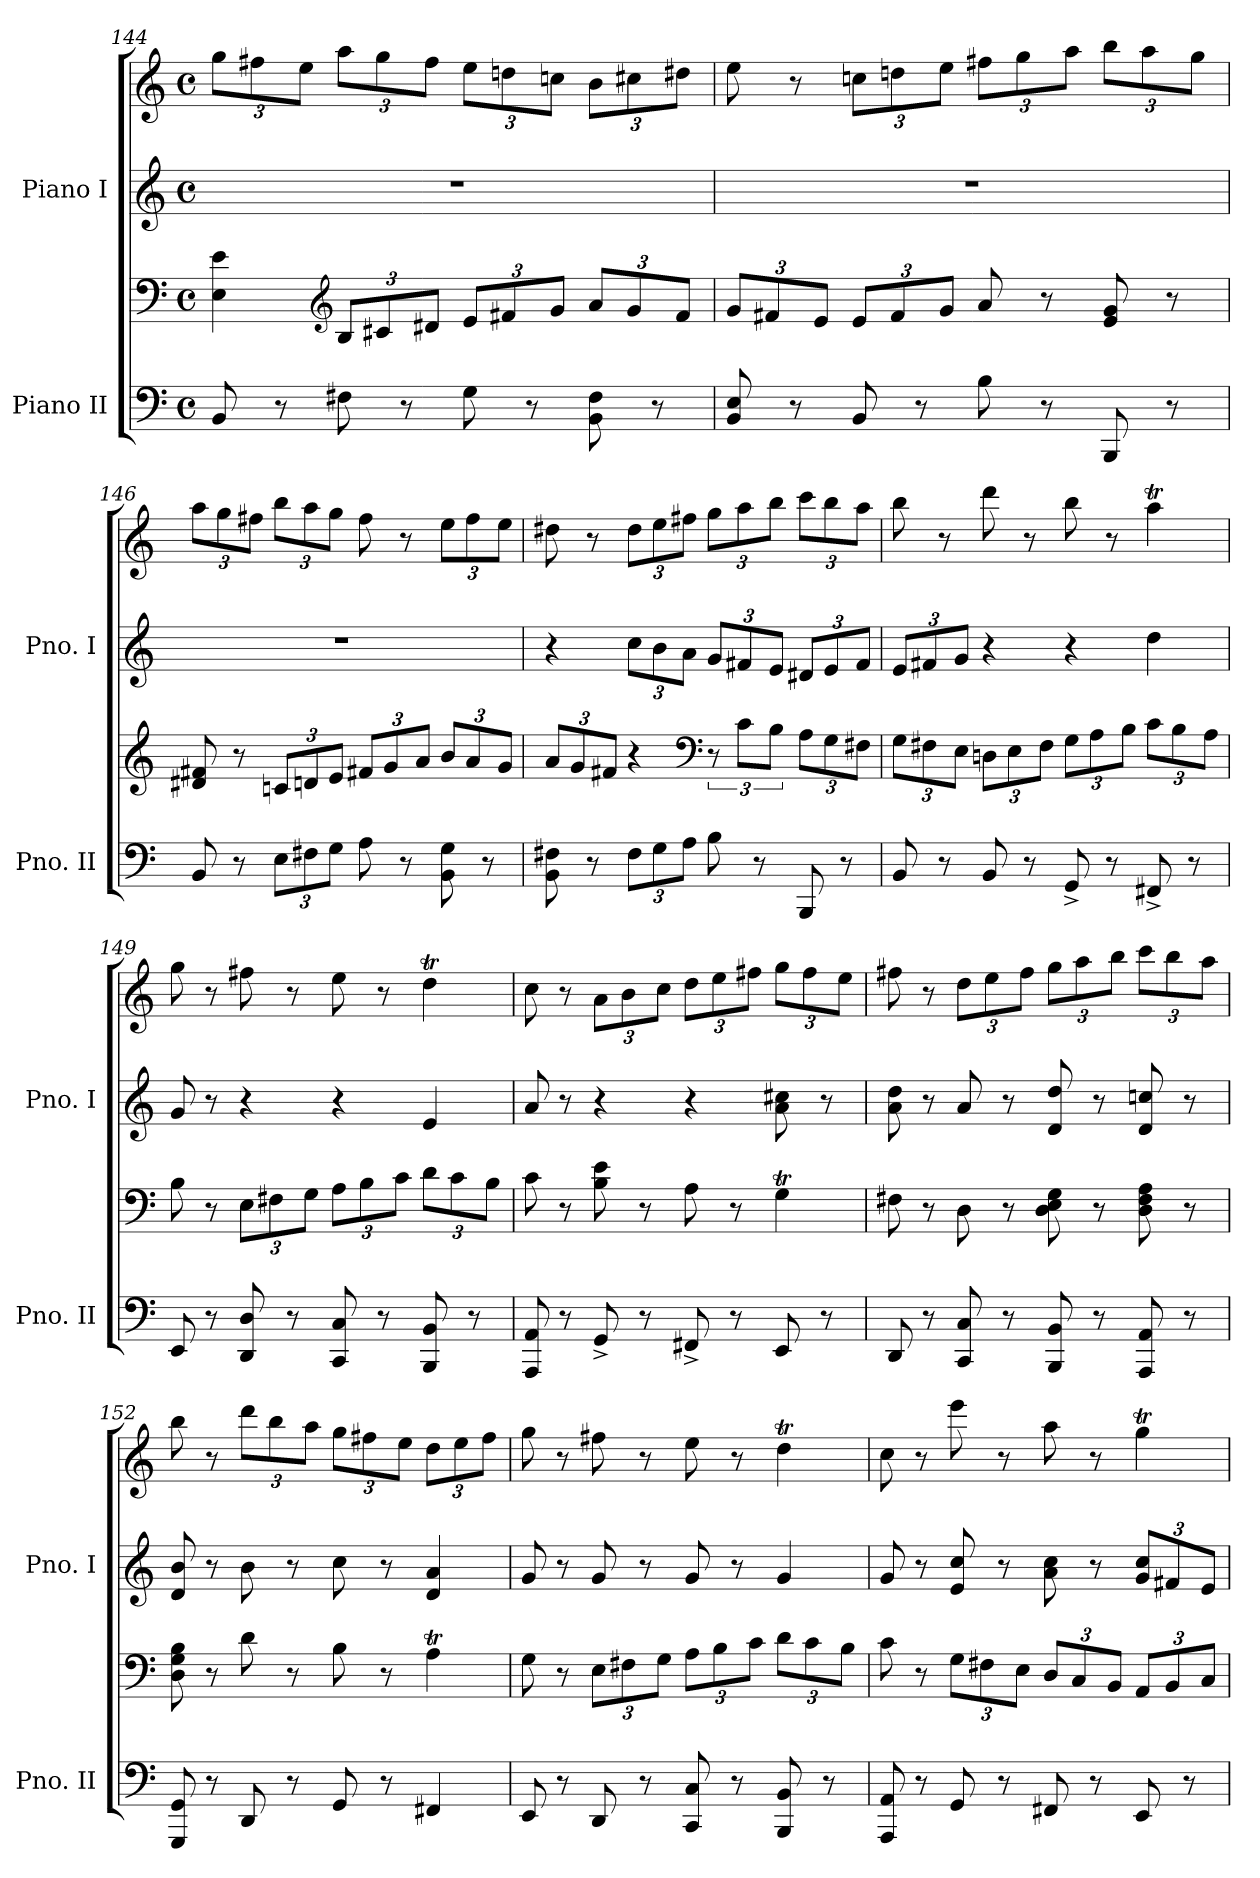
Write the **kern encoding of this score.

**kern	**kern	**kern	**kern
*part2	*part2	*part1	*part1
*staff4	*staff3	*staff2	*staff1
*I"Piano II	*	*I"Piano I	*
*I'Pno. II	*	*I'Pno. I	*
*clefF4	*clefF4	*clefG2	*clefG2
*k[]	*k[]	*k[]	*k[]
*M4/4	*M4/4	*M4/4	*M4/4
*met(c)	*met(c)	*met(c)	*met(c)
*	*	*	*Xbrackettup
=144	=144	=144	=144
8BB/	4E\ 4e\	1r	12gg\L
.	.	.	12ff#X\
8r	.	.	.
.	.	.	12ee\J
*	*clefG2	*	*
*	*Xbrackettup	*	*
8F#X\	12B/L	.	12aa\L
.	12c#X/	.	12gg\
8r	.	.	.
.	12d#X/J	.	12ff#\J
8G\	12e/L	.	12ee\L
.	12f#X/	.	12ddn\
8r	.	.	.
.	12g/J	.	12ccn\J
8BB\ 8F#\	12a/L	.	12b\L
.	12g/	.	12cc#X\
8r	.	.	.
.	12f#/J	.	12dd#X\J
=145	=145	=145	=145
8BB/ 8E/	12g/L	1r	8ee\
.	12f#X/	.	.
8r	.	.	8r
.	12e/J	.	.
8BB/	12e/L	.	12ccn\L
.	12f#/	.	12ddn\
8r	.	.	.
.	12g/J	.	12ee\J
8B\	8a/	.	12ff#X\L
.	.	.	12gg\
8r	8r	.	.
.	.	.	12aa\J
8BBB/	8e/ 8g/	.	12bb\L
.	.	.	12aa\
8r	8r	.	.
.	.	.	12gg\J
!!LO:PB:g=z
=146	=146	=146	=146
8BB/	8d#X/ 8f#X/	1r	12aa\L
.	.	.	12gg\
8r	8r	.	.
.	.	.	12ff#X\J
*Xbrackettup	*	*	*
12E\L	12cn/L	.	12bb\L
12F#X\	12dn/	.	12aa\
12G\J	12e/J	.	12gg\J
8A\	12f#X/L	.	8ff#\
.	12g/	.	.
8r	.	.	8r
.	12a/J	.	.
8BB\ 8G\	12b/L	.	12ee\L
.	12a/	.	12ff#\
8r	.	.	.
.	12g/J	.	12ee\J
=147	=147	=147	=147
8BB\ 8F#X\	12a/L	4r	8dd#X\
.	12g/	.	.
8r	.	.	8r
.	12f#X/J	.	.
*	*	*Xbrackettup	*
12F#\L	4r	12cc\L	12dd#\L
12G\	.	12b\	12ee\
12A\J	.	12a\J	12ff#X\J
*	*clefF4	*	*
*	*brackettup	*	*
8B\	12r	12g/L	12gg\L
.	12c\L	12f#X/	12aa\
8r	.	.	.
.	12B\J	12e/J	12bb\J
*	*Xbrackettup	*	*
8BBB/	12A\L	12d#X/L	12ccc\L
.	12G\	12e/	12bb\
8r	.	.	.
.	12F#X\J	12f#/J	12aa\J
=148	=148	=148	=148
8BB/	12G\L	12e/L	8bb\
.	12F#X\	12f#X/	.
8r	.	.	8r
.	12E\J	12g/J	.
8BB/	12Dn\L	4r	8ddd\
.	12E\	.	.
8r	.	.	8r
.	12F#\J	.	.
8GG^/	12G\L	4r	8bb\
.	12A\	.	.
8r	.	.	8r
.	12B\J	.	.
8FF#X^/	12c\L	4dd\	4aaT\
.	12B\	.	.
8r	.	.	.
.	12A\J	.	.
!!LO:LB:g=z
=149	=149	=149	=149
8EE/	8B\	8g/	8gg\
8r	8r	8r	8r
8DD/ 8D/	12E\L	4r	8ff#X\
.	12F#X\	.	.
8r	.	.	8r
.	12G\J	.	.
8CC/ 8C/	12A\L	4r	8ee\
.	12B\	.	.
8r	.	.	8r
.	12c\J	.	.
8BBB/ 8BB/	12d\L	4e/	4ddT\
.	12c\	.	.
8r	.	.	.
.	12B\J	.	.
=150	=150	=150	=150
8AAA/ 8AA/	8c\	8a/	8cc\
8r	8r	8r	8r
8GG^/	8B\ 8e\	4r	12a\L
.	.	.	12b\
8r	8r	.	.
.	.	.	12cc\J
8FF#X^/	8A\	4r	12dd\L
.	.	.	12ee\
8r	8r	.	.
.	.	.	12ff#X\J
8EE/	4GT\	8a\ 8cc#X\	12gg\L
.	.	.	12ff#\
8r	.	8r	.
.	.	.	12ee\J
=151	=151	=151	=151
8DD/	8F#X\	8a\ 8dd\	8ff#X\
8r	8r	8r	8r
8CC/ 8C/	8D\	8a/	12dd\L
.	.	.	12ee\
8r	8r	8r	.
.	.	.	12ff#\J
8BBB/ 8BB/	8D\ 8E\ 8G\	8d/ 8dd/	12gg\L
.	.	.	12aa\
8r	8r	8r	.
.	.	.	12bb\J
8AAA/ 8AA/	8D\ 8F#\ 8A\	8d/ 8ccn/	12ccc\L
.	.	.	12bb\
8r	8r	8r	.
.	.	.	12aa\J
=152	=152	=152	=152
8GGG/ 8GG/	8D\ 8G\ 8B\	8d/ 8b/	8bb\
8r	8r	8r	8r
8DD/	8d\	8b\	12ddd\L
.	.	.	12bb\
8r	8r	8r	.
.	.	.	12aa\J
8GG/	8B\	8cc\	12gg\L
.	.	.	12ff#X\
8r	8r	8r	.
.	.	.	12ee\J
4FF#X/	4AT\	4d/ 4a/	12dd\L
.	.	.	12ee\
.	.	.	12ff#\J
!!LO:LB:g=z
=153	=153	=153	=153
8EE/	8G\	8g/	8gg\
8r	8r	8r	8r
8DD/	12E\L	8g/	8ff#X\
.	12F#X\	.	.
8r	.	8r	8r
.	12G\J	.	.
8CC/ 8C/	12A\L	8g/	8ee\
.	12B\	.	.
8r	.	8r	8r
.	12c\J	.	.
8BBB/ 8BB/	12d\L	4g/	4ddT\
.	12c\	.	.
8r	.	.	.
.	12B\J	.	.
=154	=154	=154	=154
8AAA/ 8AA/	8c\	8g/	8cc\
8r	8r	8r	8r
8GG/	12G\L	8e/ 8cc/	8eee\
.	12F#X\	.	.
8r	.	8r	8r
.	12E\J	.	.
8FF#X/	12D/L	8a\ 8cc\	8aa\
.	12C/	.	.
8r	.	8r	8r
.	12BB/J	.	.
8EE/	12AA/L	12g/ 12cc/L	4ggT\
.	12BB/	12f#X/	.
8r	.	.	.
.	12C/J	12e/J	.
=	=	=	=
*-	*-	*-	*-
